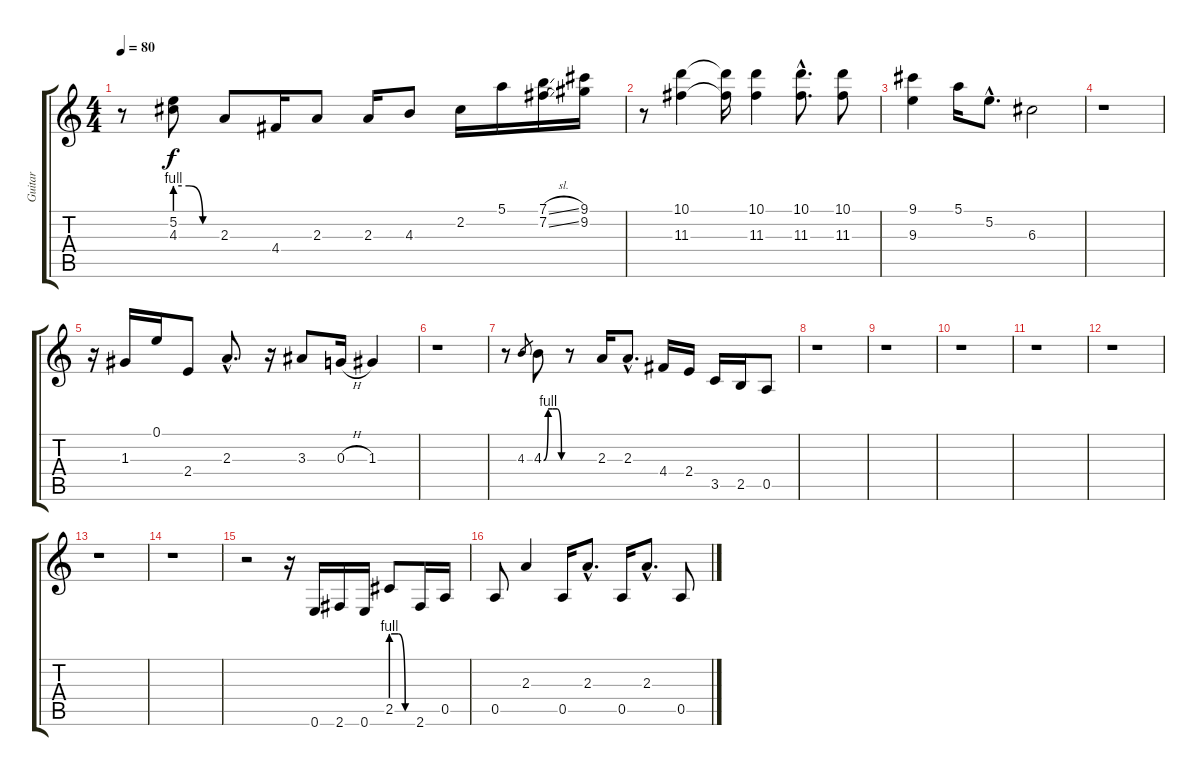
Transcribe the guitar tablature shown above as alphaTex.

\track ("Guitar" "Guitar") {instrument electricguitarclean}
\staff {score tabs}
\tuning (E4 B3 G3 D3 A2 E2) {hide}
\ts (4 4)
\tempo 80
\clef g2
\ks c
r.8{dy f} (5.2 4.3{be (custom 0 4 20 4 40 0 60 0)}).8 2.3.8 4.4.16 2.3.8 2.3.16 4.3.8 2.2.16 5.1.16 (7.1{sl} 7.2{sl}).16 (9.1 9.2).16 |
r.8 (10.1 11.3).4 (10.1{t} 11.3{t}).16 (10.1 11.3).4 (10.1{hac} 11.3{hac}).8{d} (10.1 11.3).8 |
(9.1 9.3).4 5.1.16 5.2{hac}.8{d} 6.3.2 |
r.1 |
r.16 1.3.16 0.1.16 2.4.8 2.3{hac}.8{d} r.16 3.3.8 0.3{h}.16 1.3.4 |
r.1 |
r.8 4.3.8{gr} 4.3{be (custom 0 0 15 4 30 4 45 4 60 0)}.8 r.8 2.3.16 2.3{hac}.8{d} 4.4.16 2.4.16 3.5.16 2.5.16 0.5.8 |
r.1 |
r.1 |
r.1 |
r.1 |
r.1 |
r.1 |
r.1 |
r.2 r.16 0.6.16 2.6.16 0.6.16 2.5{be (custom 0 4 20 4 40 0 60 0)}.8 2.6.16 0.5.16 |
0.5.8 2.3.4 0.5.16 2.3{hac}.8{d} 0.5.16 2.3{hac}.8{d} 0.5.8
